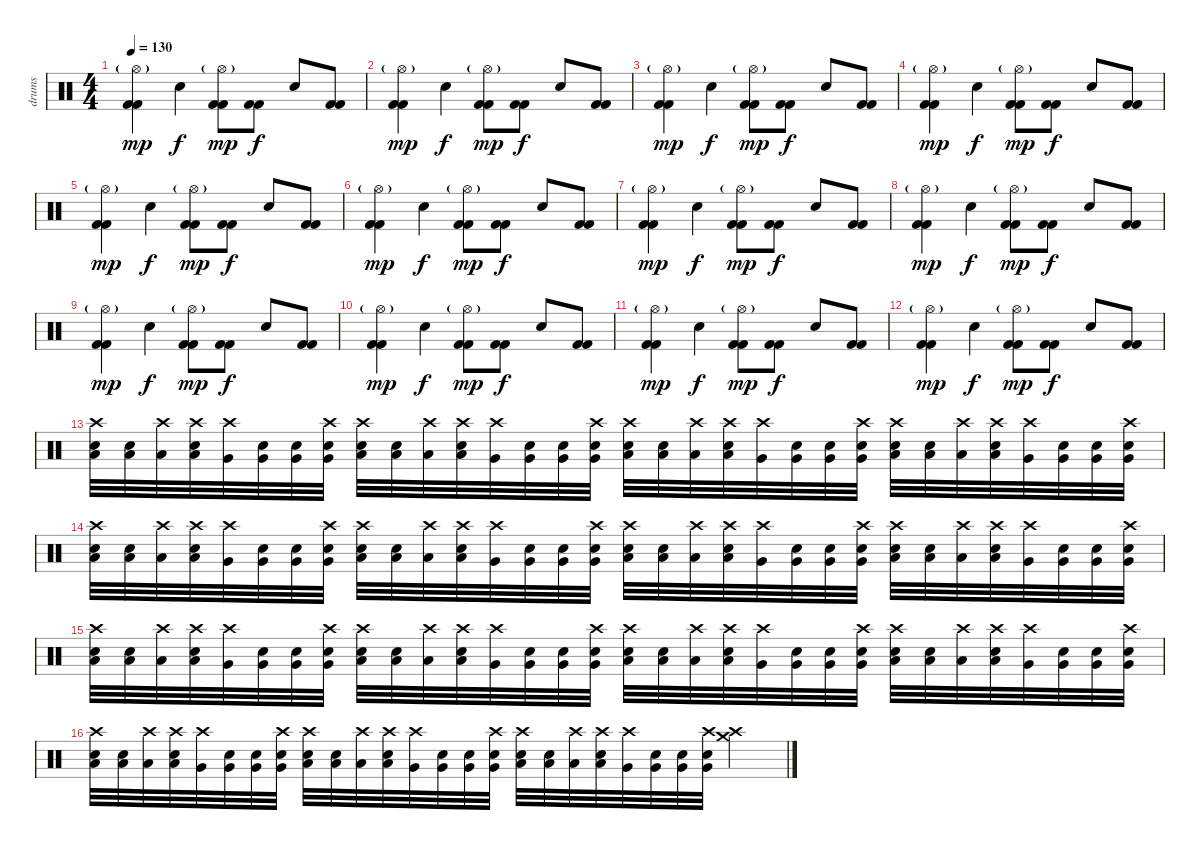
\track ("drums" "drums") {instrument percussion}
\staff {score}
\articulation defaults
\ts (4 4)
\tempo 130
\clef neutral
\ks c
("Kick (hit) 2" "Kick (hit) 2" "Hi-Hat (open)"{g}).4{dy mp} "Snare (hit) 2".4{dy f} ("Kick (hit) 2" "Kick (hit) 2" "Hi-Hat (open)"{g}).8{dy mp} ("Kick (hit) 2" "Kick (hit) 2").8{dy f} "Snare (hit) 2".8 ("Kick (hit) 2" "Kick (hit) 2").8 |
("Kick (hit) 2" "Kick (hit) 2" "Hi-Hat (open)"{g}).4{dy mp} "Snare (hit) 2".4{dy f} ("Kick (hit) 2" "Kick (hit) 2" "Hi-Hat (open)"{g}).8{dy mp} ("Kick (hit) 2" "Kick (hit) 2").8{dy f} "Snare (hit) 2".8 ("Kick (hit) 2" "Kick (hit) 2").8 |
("Kick (hit) 2" "Kick (hit) 2" "Hi-Hat (open)"{g}).4{dy mp} "Snare (hit) 2".4{dy f} ("Kick (hit) 2" "Kick (hit) 2" "Hi-Hat (open)"{g}).8{dy mp} ("Kick (hit) 2" "Kick (hit) 2").8{dy f} "Snare (hit) 2".8 ("Kick (hit) 2" "Kick (hit) 2").8 |
("Kick (hit) 2" "Kick (hit) 2" "Hi-Hat (open)"{g}).4{dy mp} "Snare (hit) 2".4{dy f} ("Kick (hit) 2" "Kick (hit) 2" "Hi-Hat (open)"{g}).8{dy mp} ("Kick (hit) 2" "Kick (hit) 2").8{dy f} "Snare (hit) 2".8 ("Kick (hit) 2" "Kick (hit) 2").8 |
("Kick (hit) 2" "Kick (hit) 2" "Hi-Hat (open)"{g}).4{dy mp} "Snare (hit) 2".4{dy f} ("Kick (hit) 2" "Kick (hit) 2" "Hi-Hat (open)"{g}).8{dy mp} ("Kick (hit) 2" "Kick (hit) 2").8{dy f} "Snare (hit) 2".8 ("Kick (hit) 2" "Kick (hit) 2").8 |
("Kick (hit) 2" "Kick (hit) 2" "Hi-Hat (open)"{g}).4{dy mp} "Snare (hit) 2".4{dy f} ("Kick (hit) 2" "Kick (hit) 2" "Hi-Hat (open)"{g}).8{dy mp} ("Kick (hit) 2" "Kick (hit) 2").8{dy f} "Snare (hit) 2".8 ("Kick (hit) 2" "Kick (hit) 2").8 |
("Kick (hit) 2" "Kick (hit) 2" "Hi-Hat (open)"{g}).4{dy mp} "Snare (hit) 2".4{dy f} ("Kick (hit) 2" "Kick (hit) 2" "Hi-Hat (open)"{g}).8{dy mp} ("Kick (hit) 2" "Kick (hit) 2").8{dy f} "Snare (hit) 2".8 ("Kick (hit) 2" "Kick (hit) 2").8 |
("Kick (hit) 2" "Kick (hit) 2" "Hi-Hat (open)"{g}).4{dy mp} "Snare (hit) 2".4{dy f} ("Kick (hit) 2" "Kick (hit) 2" "Hi-Hat (open)"{g}).8{dy mp} ("Kick (hit) 2" "Kick (hit) 2").8{dy f} "Snare (hit) 2".8 ("Kick (hit) 2" "Kick (hit) 2").8 |
("Kick (hit) 2" "Kick (hit) 2" "Hi-Hat (open)"{g}).4{dy mp} "Snare (hit) 2".4{dy f} ("Kick (hit) 2" "Kick (hit) 2" "Hi-Hat (open)"{g}).8{dy mp} ("Kick (hit) 2" "Kick (hit) 2").8{dy f} "Snare (hit) 2".8 ("Kick (hit) 2" "Kick (hit) 2").8 |
("Kick (hit) 2" "Kick (hit) 2" "Hi-Hat (open)"{g}).4{dy mp} "Snare (hit) 2".4{dy f} ("Kick (hit) 2" "Kick (hit) 2" "Hi-Hat (open)"{g}).8{dy mp} ("Kick (hit) 2" "Kick (hit) 2").8{dy f} "Snare (hit) 2".8 ("Kick (hit) 2" "Kick (hit) 2").8 |
("Kick (hit) 2" "Kick (hit) 2" "Hi-Hat (open)"{g}).4{dy mp} "Snare (hit) 2".4{dy f} ("Kick (hit) 2" "Kick (hit) 2" "Hi-Hat (open)"{g}).8{dy mp} ("Kick (hit) 2" "Kick (hit) 2").8{dy f} "Snare (hit) 2".8 ("Kick (hit) 2" "Kick (hit) 2").8 |
("Kick (hit) 2" "Kick (hit) 2" "Hi-Hat (open)"{g}).4{dy mp} "Snare (hit) 2".4{dy f} ("Kick (hit) 2" "Kick (hit) 2" "Hi-Hat (open)"{g}).8{dy mp} ("Kick (hit) 2" "Kick (hit) 2").8{dy f} "Snare (hit) 2".8 ("Kick (hit) 2" "Kick (hit) 2").8 |
("Low Floor Tom (hit)" "Electric Snare (hit)" "Crash high (hit)").32 ("Low Floor Tom (hit)" "Electric Snare (hit)").32 ("Low Floor Tom (hit)" "Crash high (hit)").32 ("Low Floor Tom (hit)" "Snare (hit) 2" "Crash high (hit)").32 ("Very Low Tom (hit)" "Crash high (hit)").32 ("Very Low Tom (hit)" "Snare (hit) 2").32 ("Very Low Tom (hit)" "Snare (hit) 2").32 ("Very Low Tom (hit)" "Snare (hit) 2" "Crash high (hit)").32 ("Low Floor Tom (hit)" "Electric Snare (hit)" "Crash high (hit)").32 ("Low Floor Tom (hit)" "Electric Snare (hit)").32 ("Low Floor Tom (hit)" "Crash high (hit)").32 ("Low Floor Tom (hit)" "Snare (hit) 2" "Crash high (hit)").32 ("Very Low Tom (hit)" "Crash high (hit)").32 ("Very Low Tom (hit)" "Snare (hit) 2").32 ("Very Low Tom (hit)" "Snare (hit) 2").32 ("Very Low Tom (hit)" "Snare (hit) 2" "Crash high (hit)").32 ("Low Floor Tom (hit)" "Electric Snare (hit)" "Crash high (hit)").32 ("Low Floor Tom (hit)" "Electric Snare (hit)").32 ("Low Floor Tom (hit)" "Crash high (hit)").32 ("Low Floor Tom (hit)" "Snare (hit) 2" "Crash high (hit)").32 ("Very Low Tom (hit)" "Crash high (hit)").32 ("Very Low Tom (hit)" "Snare (hit) 2").32 ("Very Low Tom (hit)" "Snare (hit) 2").32 ("Very Low Tom (hit)" "Snare (hit) 2" "Crash high (hit)").32 ("Low Floor Tom (hit)" "Electric Snare (hit)" "Crash high (hit)").32 ("Low Floor Tom (hit)" "Electric Snare (hit)").32 ("Low Floor Tom (hit)" "Crash high (hit)").32 ("Low Floor Tom (hit)" "Snare (hit) 2" "Crash high (hit)").32 ("Very Low Tom (hit)" "Crash high (hit)").32 ("Very Low Tom (hit)" "Snare (hit) 2").32 ("Very Low Tom (hit)" "Snare (hit) 2").32 ("Very Low Tom (hit)" "Snare (hit) 2" "Crash high (hit)").32 |
("Low Floor Tom (hit)" "Electric Snare (hit)" "Crash high (hit)").32 ("Low Floor Tom (hit)" "Electric Snare (hit)").32 ("Low Floor Tom (hit)" "Crash high (hit)").32 ("Low Floor Tom (hit)" "Snare (hit) 2" "Crash high (hit)").32 ("Very Low Tom (hit)" "Crash high (hit)").32 ("Very Low Tom (hit)" "Snare (hit) 2").32 ("Very Low Tom (hit)" "Snare (hit) 2").32 ("Very Low Tom (hit)" "Snare (hit) 2" "Crash high (hit)").32 ("Low Floor Tom (hit)" "Electric Snare (hit)" "Crash high (hit)").32 ("Low Floor Tom (hit)" "Electric Snare (hit)").32 ("Low Floor Tom (hit)" "Crash high (hit)").32 ("Low Floor Tom (hit)" "Snare (hit) 2" "Crash high (hit)").32 ("Very Low Tom (hit)" "Crash high (hit)").32 ("Very Low Tom (hit)" "Snare (hit) 2").32 ("Very Low Tom (hit)" "Snare (hit) 2").32 ("Very Low Tom (hit)" "Snare (hit) 2" "Crash high (hit)").32 ("Low Floor Tom (hit)" "Electric Snare (hit)" "Crash high (hit)").32 ("Low Floor Tom (hit)" "Electric Snare (hit)").32 ("Low Floor Tom (hit)" "Crash high (hit)").32 ("Low Floor Tom (hit)" "Snare (hit) 2" "Crash high (hit)").32 ("Very Low Tom (hit)" "Crash high (hit)").32 ("Very Low Tom (hit)" "Snare (hit) 2").32 ("Very Low Tom (hit)" "Snare (hit) 2").32 ("Very Low Tom (hit)" "Snare (hit) 2" "Crash high (hit)").32 ("Low Floor Tom (hit)" "Electric Snare (hit)" "Crash high (hit)").32 ("Low Floor Tom (hit)" "Electric Snare (hit)").32 ("Low Floor Tom (hit)" "Crash high (hit)").32 ("Low Floor Tom (hit)" "Snare (hit) 2" "Crash high (hit)").32 ("Very Low Tom (hit)" "Crash high (hit)").32 ("Very Low Tom (hit)" "Snare (hit) 2").32 ("Very Low Tom (hit)" "Snare (hit) 2").32 ("Very Low Tom (hit)" "Snare (hit) 2" "Crash high (hit)").32 |
("Low Floor Tom (hit)" "Electric Snare (hit)" "Crash high (hit)").32 ("Low Floor Tom (hit)" "Electric Snare (hit)").32 ("Low Floor Tom (hit)" "Crash high (hit)").32 ("Low Floor Tom (hit)" "Snare (hit) 2" "Crash high (hit)").32 ("Very Low Tom (hit)" "Crash high (hit)").32 ("Very Low Tom (hit)" "Snare (hit) 2").32 ("Very Low Tom (hit)" "Snare (hit) 2").32 ("Very Low Tom (hit)" "Snare (hit) 2" "Crash high (hit)").32 ("Low Floor Tom (hit)" "Electric Snare (hit)" "Crash high (hit)").32 ("Low Floor Tom (hit)" "Electric Snare (hit)").32 ("Low Floor Tom (hit)" "Crash high (hit)").32 ("Low Floor Tom (hit)" "Snare (hit) 2" "Crash high (hit)").32 ("Very Low Tom (hit)" "Crash high (hit)").32 ("Very Low Tom (hit)" "Snare (hit) 2").32 ("Very Low Tom (hit)" "Snare (hit) 2").32 ("Very Low Tom (hit)" "Snare (hit) 2" "Crash high (hit)").32 ("Low Floor Tom (hit)" "Electric Snare (hit)" "Crash high (hit)").32 ("Low Floor Tom (hit)" "Electric Snare (hit)").32 ("Low Floor Tom (hit)" "Crash high (hit)").32 ("Low Floor Tom (hit)" "Snare (hit) 2" "Crash high (hit)").32 ("Very Low Tom (hit)" "Crash high (hit)").32 ("Very Low Tom (hit)" "Snare (hit) 2").32 ("Very Low Tom (hit)" "Snare (hit) 2").32 ("Very Low Tom (hit)" "Snare (hit) 2" "Crash high (hit)").32 ("Low Floor Tom (hit)" "Electric Snare (hit)" "Crash high (hit)").32 ("Low Floor Tom (hit)" "Electric Snare (hit)").32 ("Low Floor Tom (hit)" "Crash high (hit)").32 ("Low Floor Tom (hit)" "Snare (hit) 2" "Crash high (hit)").32 ("Very Low Tom (hit)" "Crash high (hit)").32 ("Very Low Tom (hit)" "Snare (hit) 2").32 ("Very Low Tom (hit)" "Snare (hit) 2").32 ("Very Low Tom (hit)" "Snare (hit) 2" "Crash high (hit)").32 |
("Low Floor Tom (hit)" "Electric Snare (hit)" "Crash high (hit)").32 ("Low Floor Tom (hit)" "Electric Snare (hit)").32 ("Low Floor Tom (hit)" "Crash high (hit)").32 ("Low Floor Tom (hit)" "Snare (hit) 2" "Crash high (hit)").32 ("Very Low Tom (hit)" "Crash high (hit)").32 ("Very Low Tom (hit)" "Snare (hit) 2").32 ("Very Low Tom (hit)" "Snare (hit) 2").32 ("Very Low Tom (hit)" "Snare (hit) 2" "Crash high (hit)").32 ("Low Floor Tom (hit)" "Electric Snare (hit)" "Crash high (hit)").32 ("Low Floor Tom (hit)" "Electric Snare (hit)").32 ("Low Floor Tom (hit)" "Crash high (hit)").32 ("Low Floor Tom (hit)" "Snare (hit) 2" "Crash high (hit)").32 ("Very Low Tom (hit)" "Crash high (hit)").32 ("Very Low Tom (hit)" "Snare (hit) 2").32 ("Very Low Tom (hit)" "Snare (hit) 2").32 ("Very Low Tom (hit)" "Snare (hit) 2" "Crash high (hit)").32 ("Low Floor Tom (hit)" "Electric Snare (hit)" "Crash high (hit)").32 ("Low Floor Tom (hit)" "Electric Snare (hit)").32 ("Low Floor Tom (hit)" "Crash high (hit)").32 ("Low Floor Tom (hit)" "Snare (hit) 2" "Crash high (hit)").32 ("Very Low Tom (hit)" "Crash high (hit)").32 ("Very Low Tom (hit)" "Snare (hit) 2").32 ("Very Low Tom (hit)" "Snare (hit) 2").32 ("Very Low Tom (hit)" "Snare (hit) 2" "Crash high (hit)").32 ("Crash medium (hit)" "Crash high (hit)").4
